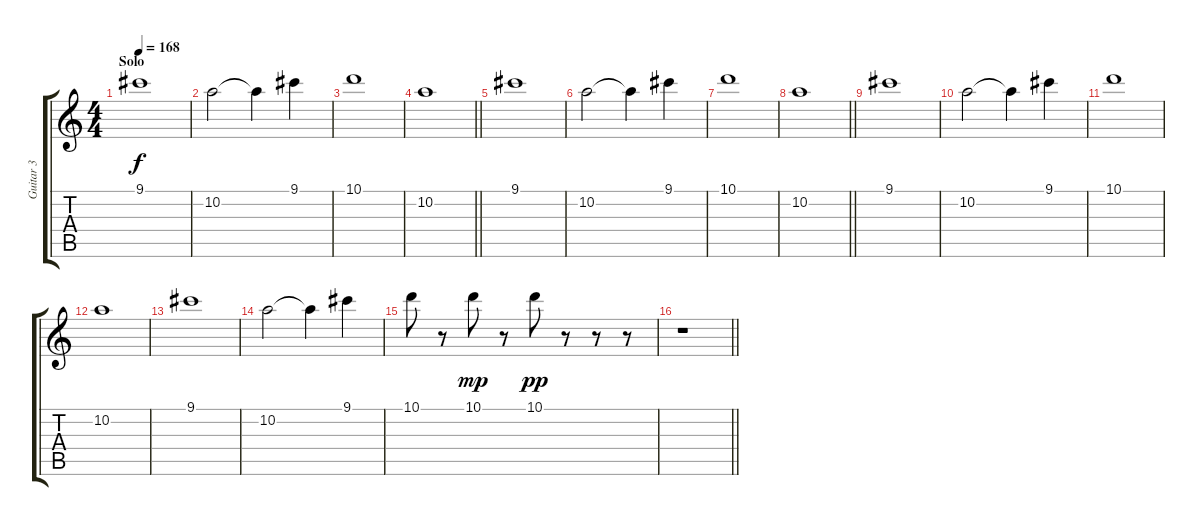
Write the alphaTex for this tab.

\track ("Guitar 3" "Guitar 3") {instrument overdrivenguitar}
\staff {score tabs}
\tuning (E4 B3 G3 D3 A2 E2) {hide}
\ts (4 4)
\section ("" "Solo")
\tempo 168
\clef g2
\ks c
9.1.1{dy f} |
10.2.2 10.2{t}.4 9.1.4 |
10.1.1 |
\barLineRight lightlight
10.2.1 |
9.1.1 |
10.2.2 10.2{t}.4 9.1.4 |
10.1.1 |
\barLineRight lightlight
10.2.1 |
9.1.1 |
10.2.2 10.2{t}.4 9.1.4 |
10.1.1 |
10.2.1 |
9.1.1 |
10.2.2 10.2{t}.4 9.1.4 |
10.1.8 r.8 10.1.8{dy mp} r.8 10.1.8{dy pp} r.8 r.8 r.8 |
\barLineRight lightlight
r.1
